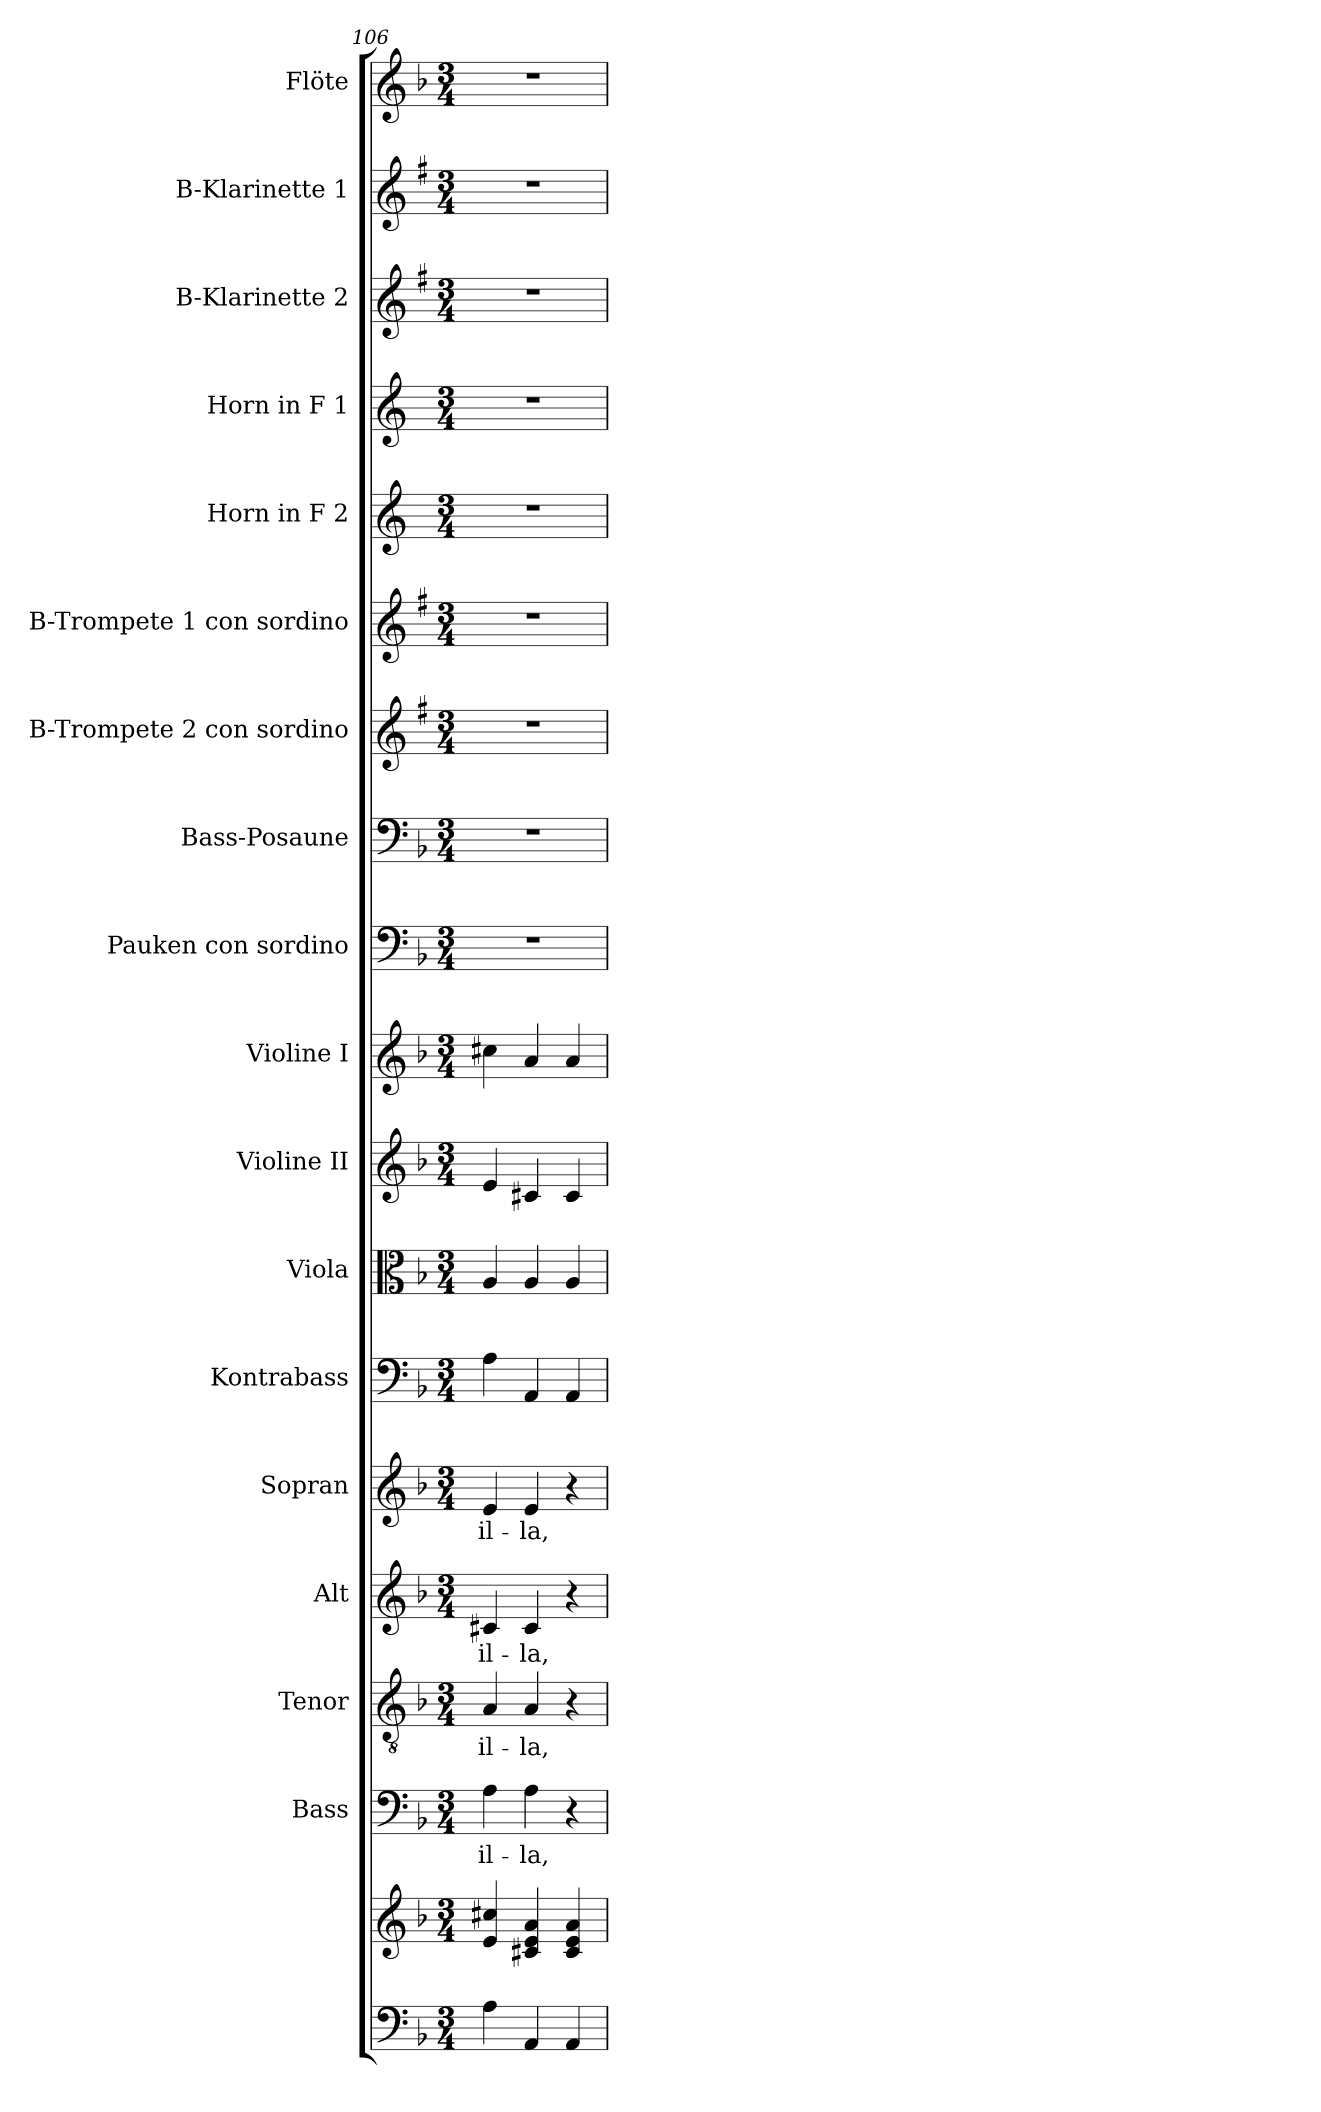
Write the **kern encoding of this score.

**kern	**kern	**kern	**text	**kern	**text	**kern	**text	**kern	**text	**kern	**kern	**kern	**kern	**kern	**kern	**kern	**kern	**kern	**kern	**kern	**kern	**kern
*part18	*part18	*part17	*part17	*part16	*part16	*part15	*part15	*part14	*part14	*part13	*part12	*part11	*part10	*part9	*part8	*part7	*part6	*part5	*part4	*part3	*part2	*part1
*staff19	*staff18	*staff17	*staff17	*staff16	*staff16	*staff15	*staff15	*staff14	*staff14	*staff13	*staff12	*staff11	*staff10	*staff9	*staff8	*staff7	*staff6	*staff5	*staff4	*staff3	*staff2	*staff1
*	*	*I"Bass	*	*I"Tenor	*	*I"Alt	*	*I"Sopran	*	*I"Kontrabass	*I"Viola	*I"Violine II	*I"Violine I	*I"Pauken con sordino	*I"Bass-Posaune	*I"B-Trompete 2 con sordino	*I"B-Trompete 1 con sordino	*I"Horn in F 2	*I"Horn in F 1	*I"B-Klarinette 2	*I"B-Klarinette 1	*I"Flöte
*	*	*I'B.	*	*I'T.	*	*I'A.	*	*I'S.	*	*I'Kb.	*I'Vla.	*I'Vl. II	*I'Vl. I	*I'Pk.	*I'B. Pos.	*I'B Trp. 2	*I'B Trp. 1	*	*	*I'B Kl. 2	*I'B Kl. 1	*I'Fl.
*clefF4	*clefG2	*clefF4	*	*clefGv2	*	*clefG2	*	*clefG2	*	*clefF4	*clefC3	*clefG2	*clefG2	*clefF4	*clefF4	*clefG2	*clefG2	*clefG2	*clefG2	*clefG2	*clefG2	*clefG2
*	*	*	*	*	*	*	*	*	*	*ITrd7c12	*	*	*	*	*	*ITrd1c2	*ITrd1c2	*ITrd4c7	*ITrd4c7	*ITrd1c2	*ITrd1c2	*
*k[b-]	*k[b-]	*k[b-]	*	*k[b-]	*	*k[b-]	*	*k[b-]	*	*k[b-]	*k[b-]	*k[b-]	*k[b-]	*k[b-]	*k[b-]	*k[b-]	*k[b-]	*k[b-]	*k[b-]	*k[b-]	*k[b-]	*k[b-]
*F:	*F:	*F:	*	*F:	*	*F:	*	*F:	*	*F:	*F:	*F:	*F:	*F:	*F:	*F:	*F:	*F:	*F:	*F:	*F:	*F:
*M3/4	*M3/4	*M3/4	*	*M3/4	*	*M3/4	*	*M3/4	*	*M3/4	*M3/4	*M3/4	*M3/4	*M3/4	*M3/4	*M3/4	*M3/4	*M3/4	*M3/4	*M3/4	*M3/4	*M3/4
=106	=106	=106	=106	=106	=106	=106	=106	=106	=106	=106	=106	=106	=106	=106	=106	=106	=106	=106	=106	=106	=106	=106
!	!	!	!LO:LY:b	!	!LO:LY:b	!	!LO:LY:b	!	!LO:LY:b	!	!	!	!	!	!	!	!	!	!	!	!	!
4A\	4e/ 4cc#X/	4A\	il-	4A/	il-	4c#X/	il-	4e/	il-	4AA\	4A/	4e/	4cc#X\	2.r	2.r	2.r	2.r	2.r	2.r	2.r	2.r	2.r
!	!	!	!LO:LY:b	!	!LO:LY:b	!	!LO:LY:b	!	!LO:LY:b	!	!	!	!	!	!	!	!	!	!	!	!	!
4AA/	4c#X/ 4e/ 4a/	4A\	-la,	4A/	-la,	4c#/	-la,	4e/	-la,	4AAA/	4A/	4c#X/	4a/	.	.	.	.	.	.	.	.	.
4AA/	4c#/ 4e/ 4a/	4r	.	4r	.	4r	.	4r	.	4AAA/	4A/	4c#/	4a/	.	.	.	.	.	.	.	.	.
=	=	=	=	=	=	=	=	=	=	=	=	=	=	=	=	=	=	=	=	=	=	=
*-	*-	*-	*-	*-	*-	*-	*-	*-	*-	*-	*-	*-	*-	*-	*-	*-	*-	*-	*-	*-	*-	*-
